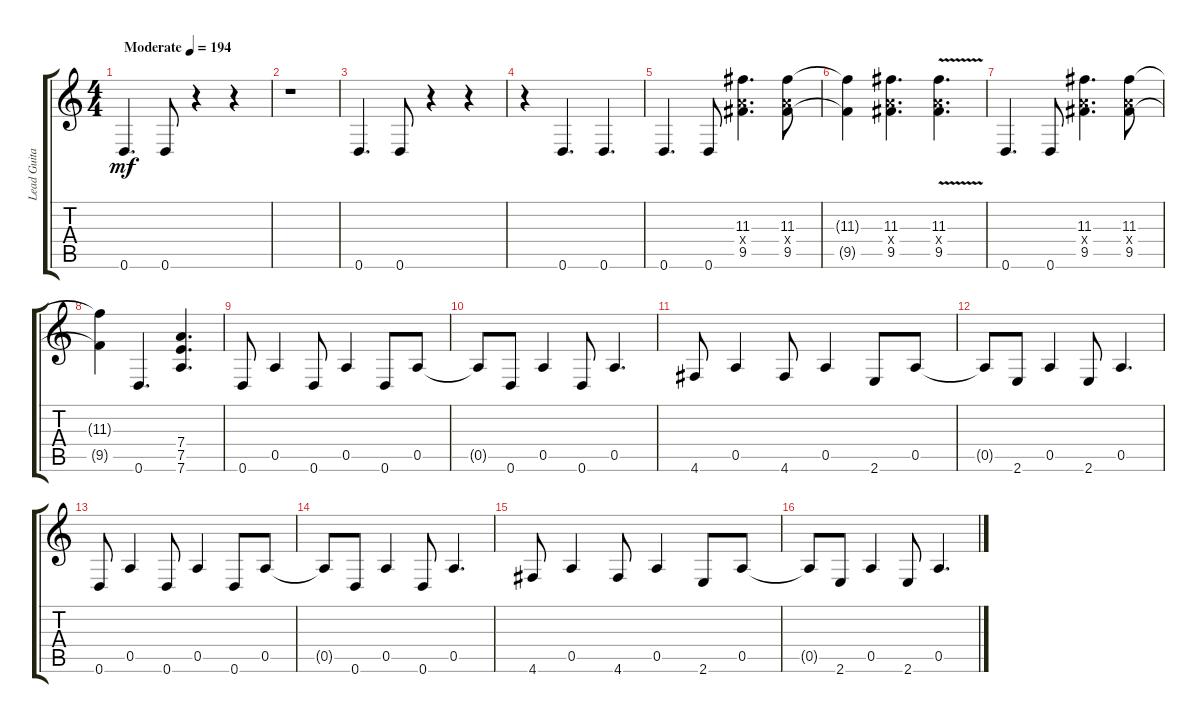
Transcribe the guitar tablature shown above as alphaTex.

\track ("Lead Guitar" "Lead Guita") {instrument distortionguitar}
\staff {score tabs}
\tuning (D4 A3 G3 D3 A2 D2) {hide}
\ts (4 4)
\tempo (194 "Moderate")
\clef g2
\ks c
0.6.4{d dy mf instrument distortionguitar} 0.6.8 r.4 r.4 |
r.1 |
0.6.4{d} 0.6.8 r.4 r.4 |
r.4 0.6.4{d} 0.6.4{d} |
0.6.4{d} 0.6.8 (11.3 7.4{x} 9.5).4{d} (11.3 7.4{x} 9.5).8 |
(11.3{t} 9.5{t}).4 (11.3 7.4{x} 9.5).4{d} (11.3{v} 7.4{x} 9.5{v}).4{d} |
0.6.4{d} 0.6.8 (11.3 7.4{x} 9.5).4{d} (11.3 7.4{x} 9.5).8 |
(11.3{t} 9.5{t}).4 0.6.4{d} (7.4 7.5 7.6).4{d} |
0.6.8 0.5.4 0.6.8 0.5.4 0.6.8 0.5.8 |
0.5{t}.8 0.6.8 0.5.4 0.6.8 0.5.4{d} |
4.6.8 0.5.4 4.6.8 0.5.4 2.6.8 0.5.8 |
0.5{t}.8 2.6.8 0.5.4 2.6.8 0.5.4{d} |
0.6.8 0.5.4 0.6.8 0.5.4 0.6.8 0.5.8 |
0.5{t}.8 0.6.8 0.5.4 0.6.8 0.5.4{d} |
4.6.8 0.5.4 4.6.8 0.5.4 2.6.8 0.5.8 |
0.5{t}.8 2.6.8 0.5.4 2.6.8 0.5.4{d}
